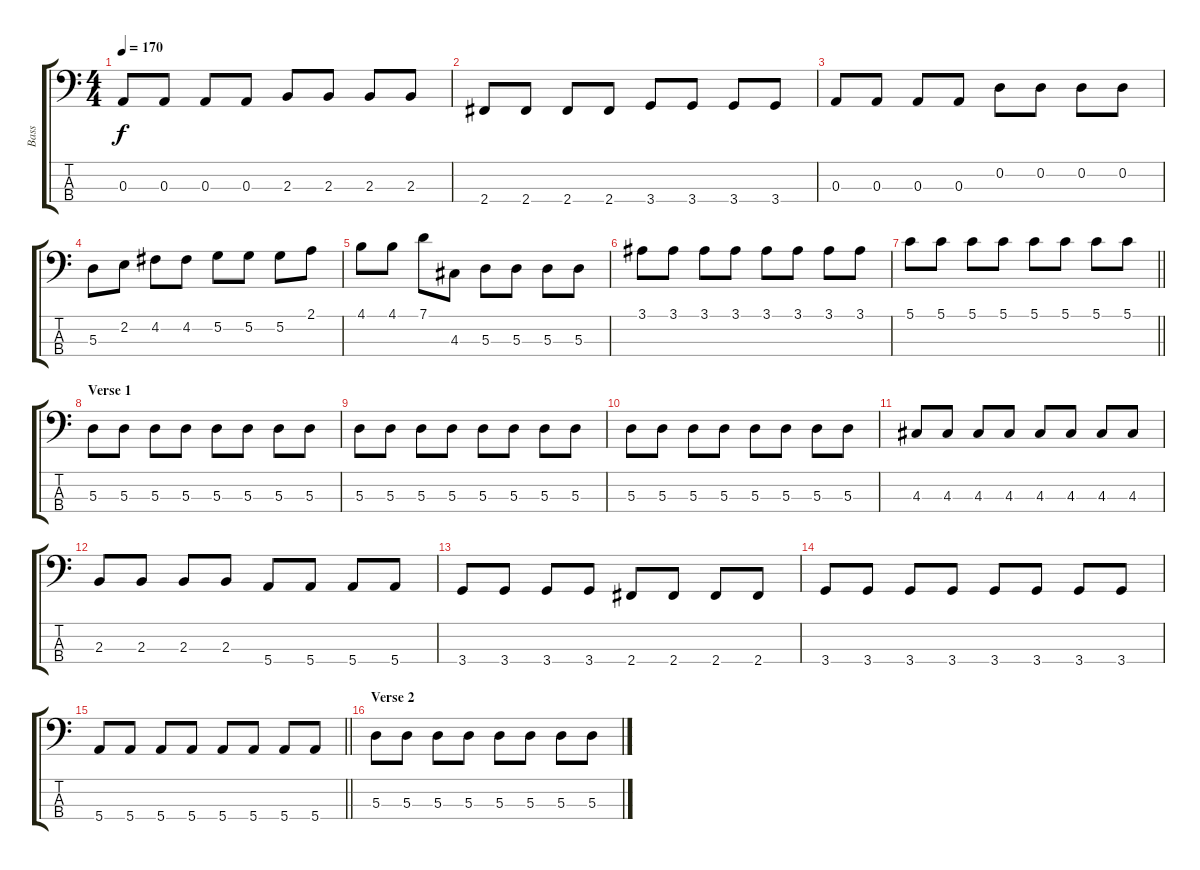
\track ("Bass" "Bass") {instrument electricbassfinger}
\staff {score tabs}
\tuning (G2 D2 A1 E1) {hide}
\ts (4 4)
\tempo 170
\clef f4
\ks c
0.3.8{dy f} 0.3.8 0.3.8 0.3.8 2.3.8 2.3.8 2.3.8 2.3.8 |
2.4.8 2.4.8 2.4.8 2.4.8 3.4.8 3.4.8 3.4.8 3.4.8 |
0.3.8 0.3.8 0.3.8 0.3.8 0.2.8 0.2.8 0.2.8 0.2.8 |
5.3.8 2.2.8 4.2.8 4.2.8 5.2.8 5.2.8 5.2.8 2.1.8 |
4.1.8 4.1.8 7.1.8 4.3.8 5.3.8 5.3.8 5.3.8 5.3.8 |
3.1.8 3.1.8 3.1.8 3.1.8 3.1.8 3.1.8 3.1.8 3.1.8 |
\barLineRight lightlight
5.1.8 5.1.8 5.1.8 5.1.8 5.1.8 5.1.8 5.1.8 5.1.8 |
\section ("" "Verse 1")
5.3.8 5.3.8 5.3.8 5.3.8 5.3.8 5.3.8 5.3.8 5.3.8 |
5.3.8 5.3.8 5.3.8 5.3.8 5.3.8 5.3.8 5.3.8 5.3.8 |
5.3.8 5.3.8 5.3.8 5.3.8 5.3.8 5.3.8 5.3.8 5.3.8 |
4.3.8 4.3.8 4.3.8 4.3.8 4.3.8 4.3.8 4.3.8 4.3.8 |
2.3.8 2.3.8 2.3.8 2.3.8 5.4.8 5.4.8 5.4.8 5.4.8 |
3.4.8 3.4.8 3.4.8 3.4.8 2.4.8 2.4.8 2.4.8 2.4.8 |
3.4.8 3.4.8 3.4.8 3.4.8 3.4.8 3.4.8 3.4.8 3.4.8 |
\barLineRight lightlight
5.4.8 5.4.8 5.4.8 5.4.8 5.4.8 5.4.8 5.4.8 5.4.8 |
\section ("" "Verse 2")
5.3.8 5.3.8 5.3.8 5.3.8 5.3.8 5.3.8 5.3.8 5.3.8
